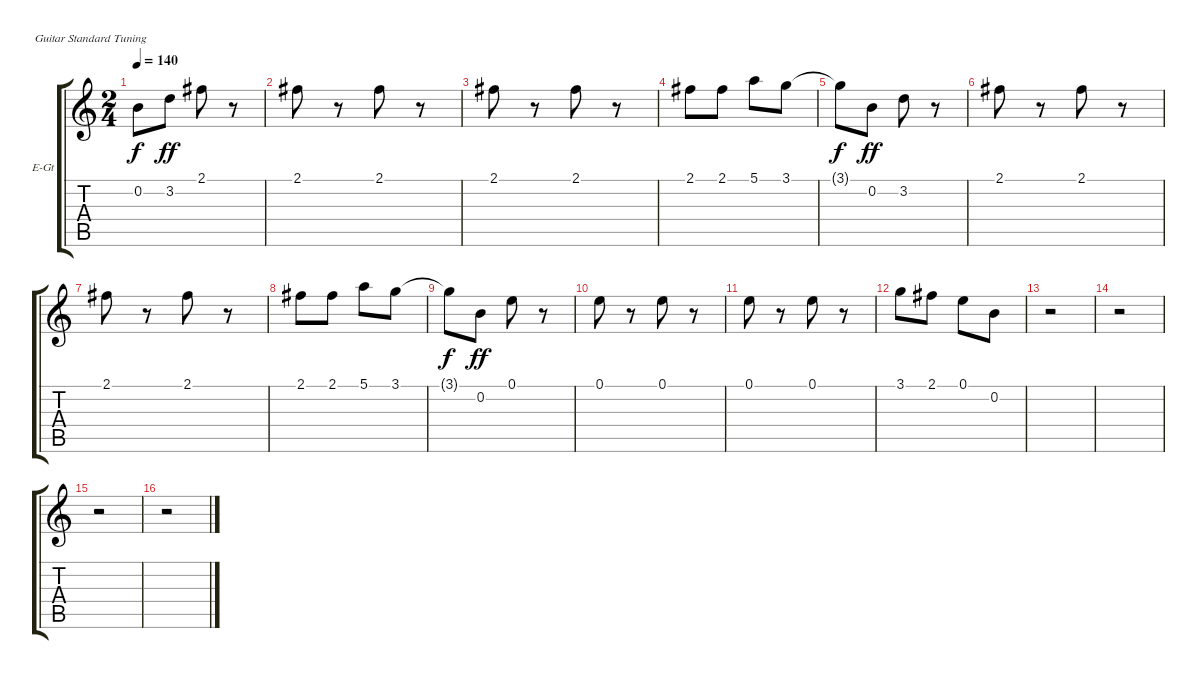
\bracketExtendMode groupsimilarinstruments
\firstSystemTrackNameOrientation horizontal
\otherSystemsTrackNameOrientation horizontal
\track ("Гитара 2" "E-Gt") {instrument distortionguitar}
\staff {score tabs}
\tuning (E4 B3 G3 D3 A2 E2)
\ts (2 4)
\tempo 140
\clef g2
\ks c
0.2{t}.8{dy f} 3.2.8{dy ff} 2.1.8 r.8 |
2.1.8 r.8 2.1.8 r.8 |
2.1.8 r.8 2.1.8 r.8 |
2.1.8 2.1.8 5.1.8 3.1.8 |
3.1{t}.8{dy f} 0.2.8{dy ff} 3.2.8 r.8 |
2.1.8 r.8 2.1.8 r.8 |
2.1.8 r.8 2.1.8 r.8 |
2.1.8 2.1.8 5.1.8 3.1.8 |
3.1{t}.8{dy f} 0.2.8{dy ff} 0.1.8 r.8 |
0.1.8 r.8 0.1.8 r.8 |
0.1.8 r.8 0.1.8 r.8 |
3.1.8 2.1.8 0.1.8 0.2.8 |
r.2 |
r.2 |
r.2 |
r.2
